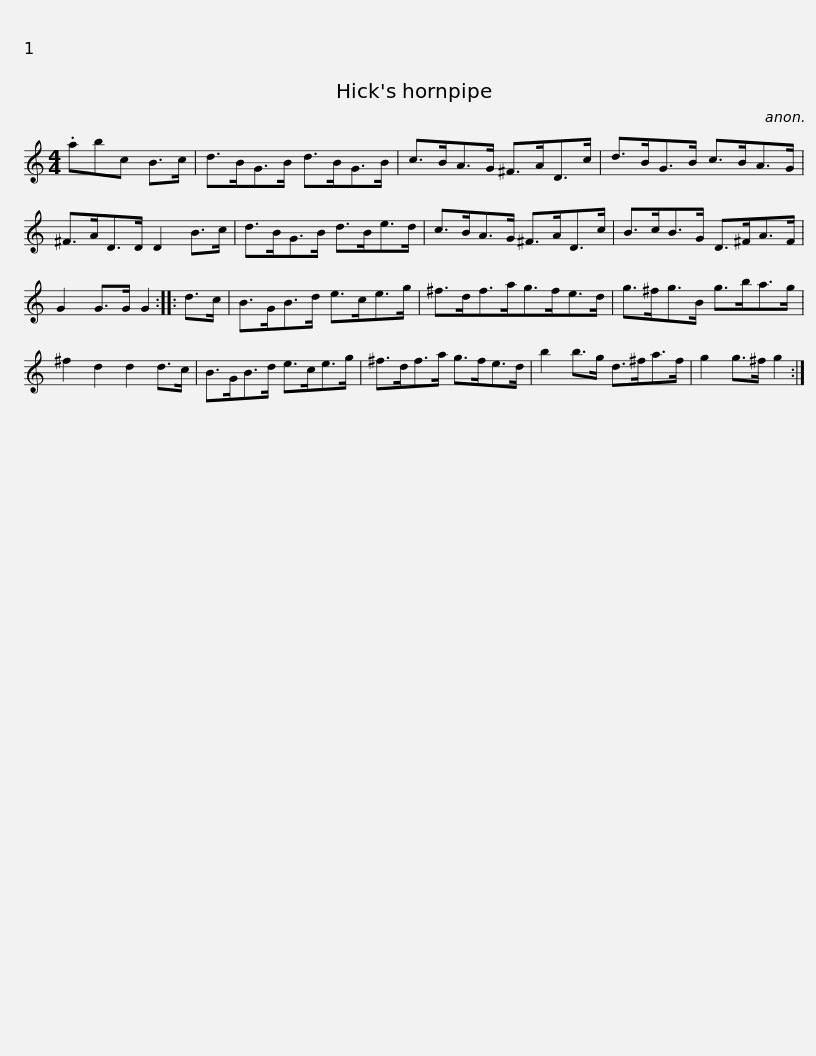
X:1
L:1/8
M:4/4
I:linebreak $
K:C
V:1 treble
V:1
 .abc B>c | d>BG>B d>BG>B | c>BA>G ^F>AD>c | d>BG>B c>BA>G | ^F>AD>D D2 B>c |$ %5
 d>BG>B d>Be>d | c>BA>G ^F>AD>c | B>cB>G D>^FA>F | G2 G>G G2 :: d>c |$ %10
 B>GB>d e>ce>g | ^f>df>ag>fe>d | g>^fg>B g>ba>g | ^f2 d2 d2 d>c | B>GB>d e>ce>g |$ %15
 ^f>df>a g>fe>d | b2 b>g d>^fa>f | g2 g>^f g2 :| %18
